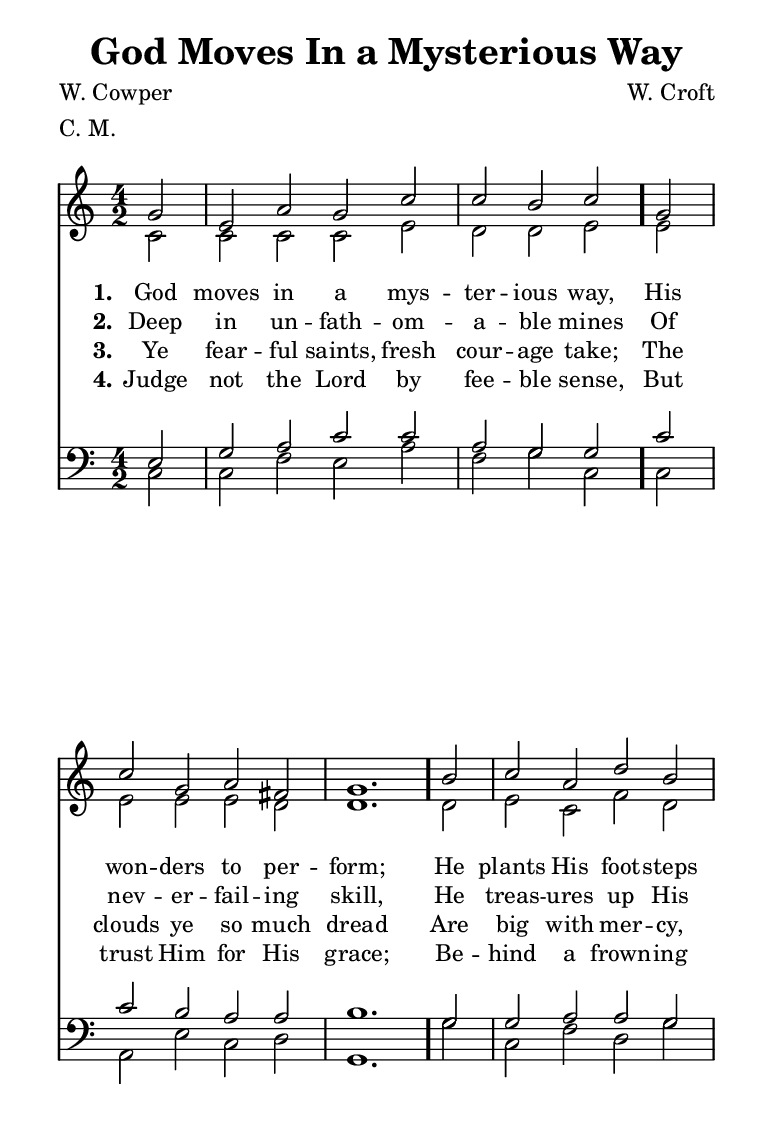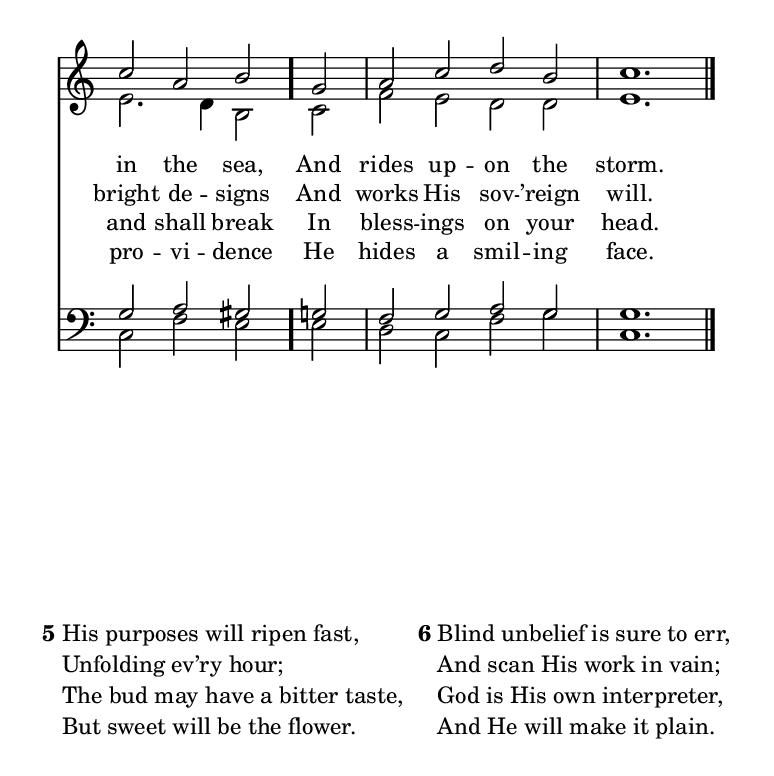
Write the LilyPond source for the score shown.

\include "common/global.ily"
\paper {
  \include "common/paper.ily"
  ragged-last-bottom = ##t
  systems-per-page = ##f
  system-count = #(cond (is-eogsized 2) (#t #f))
}

\header{
  hymnnumber = "161"
  title = "God Moves In a Mysterious Way"
  tunename = "St. Ann"
  meter = "C. M."
  poet = "W. Cowper"
  composer = "W. Croft"
  %copyright = ""
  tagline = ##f
}

global = {
  \include "common/overrides.ily"
  \override Staff.TimeSignature.style = #'numbered
  \time 4/2
  \override Score.MetronomeMark.transparent = ##t % hide all fermata changes too
  \tempo 2=80
  \key c \major
  \partial 2
  \autoBeamOff
}

notesSoprano = {
\global
\relative c'' {

  g2 | e a g c | c b c
  g | c g a fis | g1.

  b2 | c a d b | c a b
  g | a c d b | c1.

  \bar "|."

}
}

notesAlto = {
\global
\relative e' {

  c2 | c c c e | d d e
  e | e e e d | d1.

  d2 | e c f d | e2. d4 b2
  c2 | f e d d | e1.

}
}

notesTenor = {
\global
\relative a {

  e2 | g a c c | a g g
  c | c b a a | b1.

  g2 | g a a g | g a gis
  g | f g a g | g1.

}
}

notesBass = {
\global
\relative f {

  c2 | c f e a | f g c,
  c | a e' c d | g,1.

  g'2 | c, f d g | c, f e
  e | d c f g | c,1.

}
}

wordsA = \lyricmode {
\set stanza = "1."

God moves in a mys -- ter -- ious way, \bar "."
His won -- ders to per -- form; \bar "."
He plants His foot -- steps in the sea, \bar "."
And rides up -- on the storm. \bar "."

}

wordsB = \lyricmode {
\set stanza = "2."

Deep in un -- fath -- om -- a -- ble mines
Of nev -- er -- fail -- ing skill,
He treas -- ures up His bright de -- signs
And works His sov -- ’reign will.

}

wordsC = \lyricmode {
\set stanza = "3."

Ye fear -- ful saints, fresh cour -- age take;
The clouds ye so much dread
Are big with mer -- cy, and shall break
In bless -- ings on your head.

}

wordsD = \lyricmode {
\set stanza = "4."

Judge not the Lord by fee -- ble sense,
But trust Him for His grace;
Be -- hind a frown -- ing pro -- vi -- dence
He hides a smil -- ing face.

}

wordsE = \markuplist {

\line { His purposes will ripen fast, }
\line { Unfolding ev’ry hour; }
\line { The bud may have a bitter taste, }
\line { But sweet will be the flower. }

}

wordsF = \markuplist {

\line { Blind unbelief is sure to err, }
\line { And scan His work in vain; }
\line { God is His own interpreter, }
\line { And He will make it plain. }

}

\score {
  \context ChoirStaff <<
    \context Staff = upper <<
      \set ChoirStaff.systemStartDelimiter = #'SystemStartBar
      \context Voice  = sopranos { \voiceOne << \notesSoprano >> }
      \context Voice  = altos { \voiceTwo << \notesAlto >> }
      \context Lyrics = one   \lyricsto sopranos \wordsA
      \context Lyrics = two   \lyricsto sopranos \wordsB
      \context Lyrics = three \lyricsto sopranos \wordsC
      \context Lyrics = four  \lyricsto sopranos \wordsD
    >>
    \context Staff = men <<
      \clef bass
      \context Voice  = tenors { \voiceOne << \notesTenor >> }
      \context Voice  = basses { \voiceTwo << \notesBass >> }
    >>
  >>
  \layout {
    \include "common/layout.ily"
  }
  \midi{
    \include "common/midi.ily"
  }
}

\noPageBreak

\markup { \fill-line {
  \hspace #0.1
  \line{ \bold 5 \column { \wordsE } }
  \hspace #0.1
  \line{ \bold 6 \column { \wordsF } }
  \hspace #0.1
} }

\version "2.19.49"  % necessary for upgrading to future LilyPond versions.

% vi:set et ts=2 sw=2 ai nocindent syntax=lilypond:
